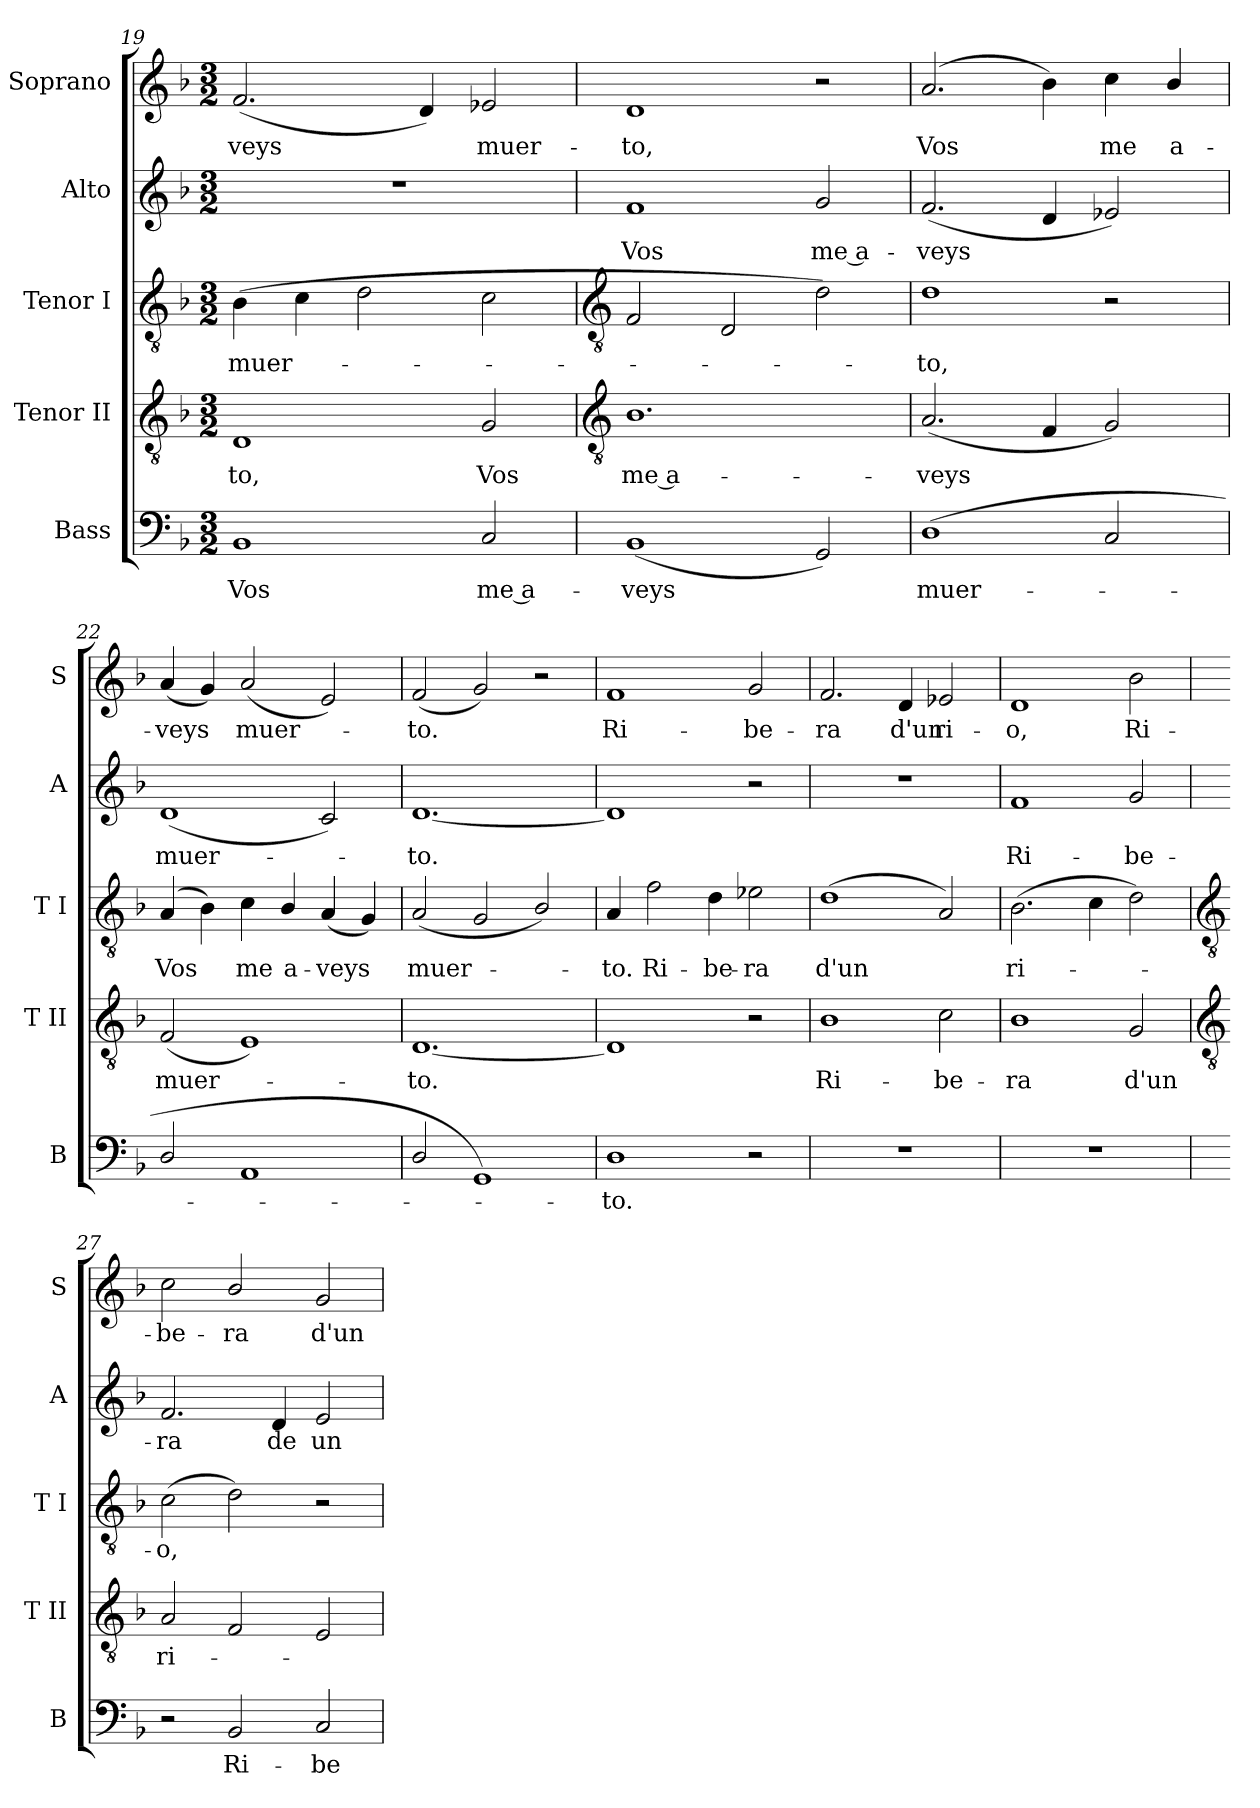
**kern	**text	**kern	**text	**kern	**text	**kern	**text	**kern	**text
*part5	*part5	*part4	*part4	*part3	*part3	*part2	*part2	*part1	*part1
*staff5	*staff5	*staff4	*staff4	*staff3	*staff3	*staff2	*staff2	*staff1	*staff1
*I"Bass	*	*I"Tenor II	*	*I"Tenor I	*	*I"Alto	*	*I"Soprano	*
*I'B	*	*I'T II	*	*I'T I	*	*I'A	*	*I'S	*
*clefF4	*	*clefGv2	*	*clefGv2	*	*clefG2	*	*clefG2	*
*k[b-]	*	*k[b-]	*	*k[b-]	*	*k[b-]	*	*k[b-]	*
*F:	*	*F:	*	*F:	*	*F:	*	*F:	*
*M3/2	*	*M3/2	*	*M3/2	*	*M3/2	*	*M3/2	*
=19	=19	=19	=19	=19	=19	=19	=19	=19	=19
!	!LO:LY:b	!	!LO:LY:b	!	!LO:LY:b	!LO:N:vis=1	!	!	!LO:LY:b
1BB-	Vos	1D	-to,	(>4B-	muer-	1.r	.	(<2.f	-veys
.	.	.	.	4c	.	.	.	.	.
.	.	.	.	2d	.	.	.	.	.
.	.	.	.	.	.	.	.	4d)	.
!	!LO:LY:b	!	!LO:LY:b	!	!	!	!	!	!LO:LY:b
2C	me a-	2G	Vos	2c	.	.	.	2e-X	muer-
!!LO:LB:g=z
=20	=20	=20	=20	=20	=20	=20	=20	=20	=20
*	*	*clefGv2	*	*clefGv2	*	*	*	*	*
!	!LO:LY:b	!	!LO:LY:b	!	!	!	!LO:LY:b	!	!LO:LY:b
(<1BB-	-veys	1.B-	me a-	2F	.	1f	Vos	1d	-to,
.	.	.	.	2D	.	.	.	.	.
!	!	!	!	!	!	!	!LO:LY:b	!	!
2GG)	.	.	.	2d)	.	2g	me a-	2r	.
=21	=21	=21	=21	=21	=21	=21	=21	=21	=21
!	!LO:LY:b	!	!LO:LY:b	!	!LO:LY:b	!	!LO:LY:b	!	!LO:LY:b
(<1D	muer-	(<2.A	-veys	1d	to,	(<2.f	-veys	(<2.a	Vos
.	.	4F	.	.	.	4d	.	4b-)	.
!	!	!	!	!	!	!	!	!	!LO:LY:b
2C	.	2G)	.	2r	.	2e-X)	.	4cc	me
!	!	!	!	!	!	!	!	!	!LO:LY:b
.	.	.	.	.	.	.	.	4b-/	a-
=22	=22	=22	=22	=22	=22	=22	=22	=22	=22
!	!	!	!LO:LY:b	!	!LO:LY:b	!	!LO:LY:b	!	!LO:LY:b
2D/	.	(<2F	muer-	(<4A	Vos	(<1d	muer-	(<4a	-veys
.	.	.	.	4B-)	.	.	.	4g)	.
!	!	!	!	!	!LO:LY:b	!	!	!	!LO:LY:b
1AA	.	1E)	.	4c	me	.	.	(<2a	muer-
!	!	!	!	!	!LO:LY:b	!	!	!	!
.	.	.	.	4B-/	a-	.	.	.	.
!	!	!	!	!	!LO:LY:b	!	!	!	!
.	.	.	.	(<4A	-veys	2c)	.	2e)	.
.	.	.	.	4G)	.	.	.	.	.
=23	=23	=23	=23	=23	=23	=23	=23	=23	=23
!	!	!	!LO:LY:b	!	!LO:LY:b	!	!LO:LY:b	!	!LO:LY:b
2D/	.	[1.D	to.	(<2A	muer-	[1.d	to.	(<2f	to.
1GG)	.	.	.	2G	.	.	.	2g)	.
.	.	.	.	2B-/)	.	.	.	2r	.
=24	=24	=24	=24	=24	=24	=24	=24	=24	=24
!	!LO:LY:b	!	!	!	!LO:LY:b	!	!	!	!LO:LY:b
1D	to.	1D]	.	4A	to.	1d]	.	1f	Ri-
!	!	!	!	!	!LO:LY:b	!	!	!	!
.	.	.	.	2f	Ri-	.	.	.	.
!	!	!	!	!	!LO:LY:b	!	!	!	!
.	.	.	.	4d	-be-	.	.	.	.
!	!	!	!	!	!LO:LY:b	!	!	!	!LO:LY:b
2r	.	2r	.	2e-X	-ra	2r	.	2g	-be-
=25	=25	=25	=25	=25	=25	=25	=25	=25	=25
!LO:N:vis=1	!	!	!LO:LY:b	!	!LO:LY:b	!LO:N:vis=1	!	!	!LO:LY:b
1.r	.	1B-	Ri-	(<1d	d'un	1.r	.	2.f	-ra
!	!	!	!	!	!	!	!	!	!LO:LY:b
.	.	.	.	.	.	.	.	4d	d'un
!	!	!	!LO:LY:b	!	!	!	!	!	!LO:LY:b
.	.	2c	-be-	2A)	.	.	.	2e-X	ri-
=26	=26	=26	=26	=26	=26	=26	=26	=26	=26
!LO:N:vis=1	!	!	!LO:LY:b	!	!LO:LY:b	!	!LO:LY:b	!	!LO:LY:b
1.r	.	1B-	-ra	(>2.B-	ri-	1f	Ri-	1d	-o,
.	.	.	.	4c	.	.	.	.	.
!	!	!	!LO:LY:b	!	!	!	!LO:LY:b	!	!LO:LY:b
.	.	2G	d'un	2d)	.	2g	-be-	2b-	Ri-
!!LO:LB:g=z
=27	=27	=27	=27	=27	=27	=27	=27	=27	=27
*	*	*clefGv2	*	*clefGv2	*	*	*	*	*
!	!	!	!LO:LY:b	!	!LO:LY:b	!	!LO:LY:b	!	!LO:LY:b
2r	.	2A	ri-	(>2c	o,	2.f	-ra	2cc	-be-
!	!LO:LY:b	!	!	!	!	!	!	!	!LO:LY:b
2BB-	Ri-	2F	.	2d)	.	.	.	2b-/	-ra
!	!	!	!	!	!	!	!LO:LY:b	!	!
.	.	.	.	.	.	4d	de	.	.
!	!LO:LY:b	!	!	!	!	!	!LO:LY:b	!	!LO:LY:b
2C	-be-	2E	.	2r	.	2e	un	2g/	d'un
=	=	=	=	=	=	=	=	=	=
*-	*-	*-	*-	*-	*-	*-	*-	*-	*-
